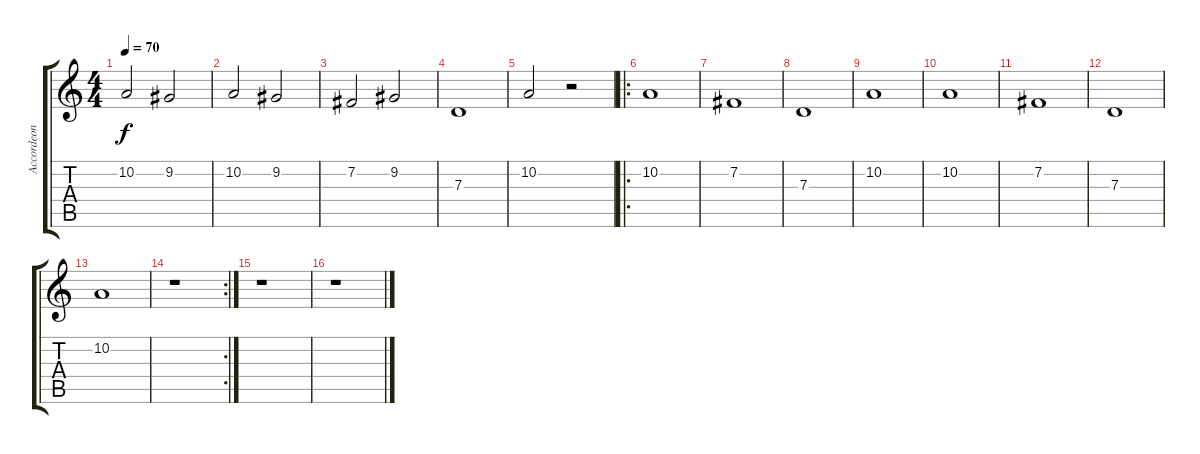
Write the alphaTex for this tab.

\track ("Accordeon" "Accordeon") {instrument accordion}
\staff {score tabs}
\tuning (E4 B3 G3 D3 A2 E2) {hide}
\ts (4 4)
\tempo 70
\clef g2
\ks c
10.2.2{dy f} 9.2.2 |
10.2.2 9.2.2 |
7.2.2 9.2.2 |
7.3.1 |
10.2.2 r.2 |
\ro
10.2.1 |
7.2.1 |
7.3.1 |
10.2.1 |
10.2.1 |
7.2.1 |
7.3.1 |
10.2.1 |
\rc 2
r.1 |
r.1 |
r.1
